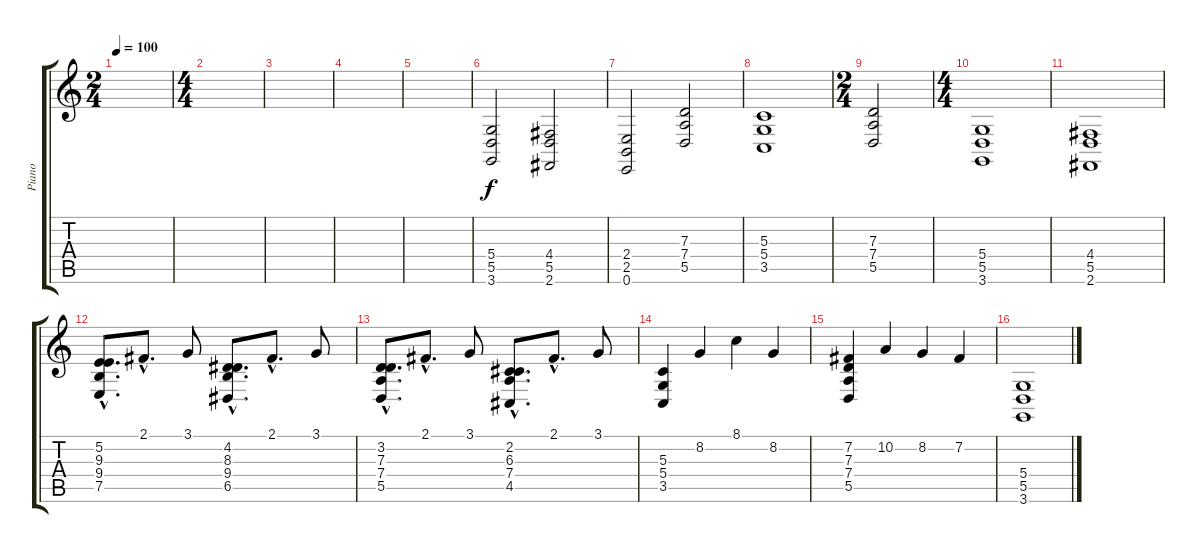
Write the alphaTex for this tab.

\track ("Piano" "Piano") {instrument brightacousticpiano}
\staff {score tabs}
\tuning (E4 B3 G3 D3 A2 E2) {hide}
\ts (2 4)
\tempo 100
\tempo 90
\tempo 100
\clef g2
\ks c
|
\ts (4 4)
|
|
|
|
(5.4 5.5 3.6).2 (4.4 5.5 2.6).2 |
(2.4 2.5 0.6).2 (7.3 7.4 5.5).2 |
(5.3 5.4 3.5).1 |
\ts (2 4)
(7.3 7.4 5.5).2 |
\ts (4 4)
(5.4 5.5 3.6).1 |
(4.4 5.5 2.6).1 |
(5.2{hac} 9.3{hac} 9.4{hac} 7.5{hac}).8{d} 2.1{hac}.8{d} 3.1.8 (4.2{hac} 8.3{hac} 9.4{hac} 6.5{hac}).8{d} 2.1{hac}.8{d} 3.1.8 |
(3.2{hac} 7.3{hac} 7.4{hac} 5.5{hac}).8{d} 2.1{hac}.8{d} 3.1.8 (2.2{hac} 6.3{hac} 7.4{hac} 4.5{hac}).8{d} 2.1{hac}.8{d} 3.1.8 |
(5.3 5.4 3.5).4 8.2.4 8.1.4 8.2.4 |
(7.2 7.3 7.4 5.5).4 10.2.4 8.2.4 7.2.4 |
(5.4 5.5 3.6).1
